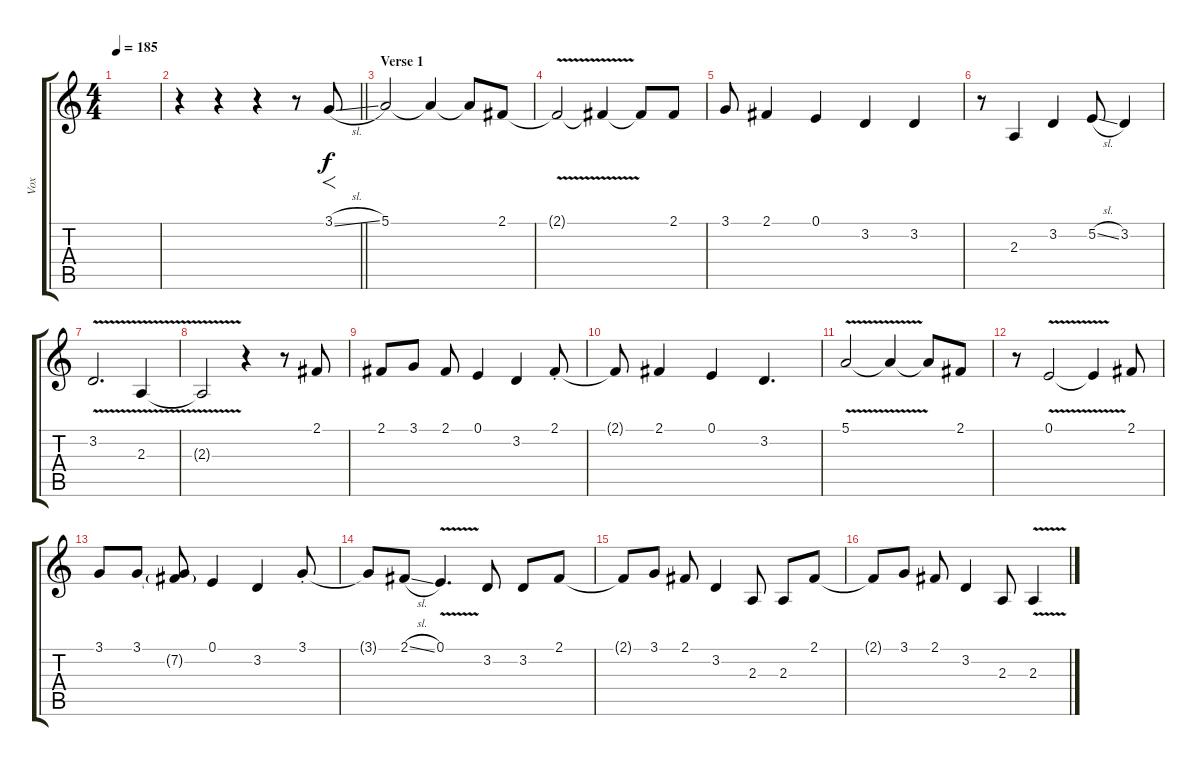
\track ("Vox" "Vox") {instrument altosax}
\staff {score tabs}
\tuning (E4 B3 G3 D3 A2 E2) {hide}
\ts (4 4)
\tempo 185
\clef g2
\ks c
|
\barLineRight lightlight
r.4 r.4 r.4 r.8 3.1{sl}.8{f} |
\section ("" "Verse 1")
5.1.2 5.1{t}.4 5.1{t}.8 2.1.8 |
2.1{v t}.2 2.1{t}.4 2.1{t}.8 2.1.8 |
3.1.8 2.1.4 0.1.4 3.2.4 3.2.4 |
r.8 2.3.4 3.2.4 5.2{sl}.8 3.2.4 |
3.2{v}.2{d} 2.3{v}.4 |
2.3{t}.2 r.4 r.8 2.1.8 |
2.1.8 3.1.8 2.1.8 0.1.4 3.2.4 2.1{st}.8 |
2.1{t}.8 2.1.4 0.1.4 3.2.4{d} |
5.1{v}.2 5.1{t}.4 5.1{t}.8 2.1.8 |
r.8 0.1{v}.2 0.1{t}.4 2.1.8 |
3.1.8 3.1.8 (3.1{t} 7.2{g}).8 0.1.4 3.2.4 3.1{st}.8 |
3.1{t}.8 2.1{sl}.8 0.1{v}.4{d} 3.2.8 3.2.8 2.1.8 |
2.1{t}.8 3.1.8 2.1.8 3.2.4 2.3.8 2.3.8 2.1.8 |
2.1{t}.8 3.1.8 2.1.8 3.2.4 2.3.8 2.3{v}.4
